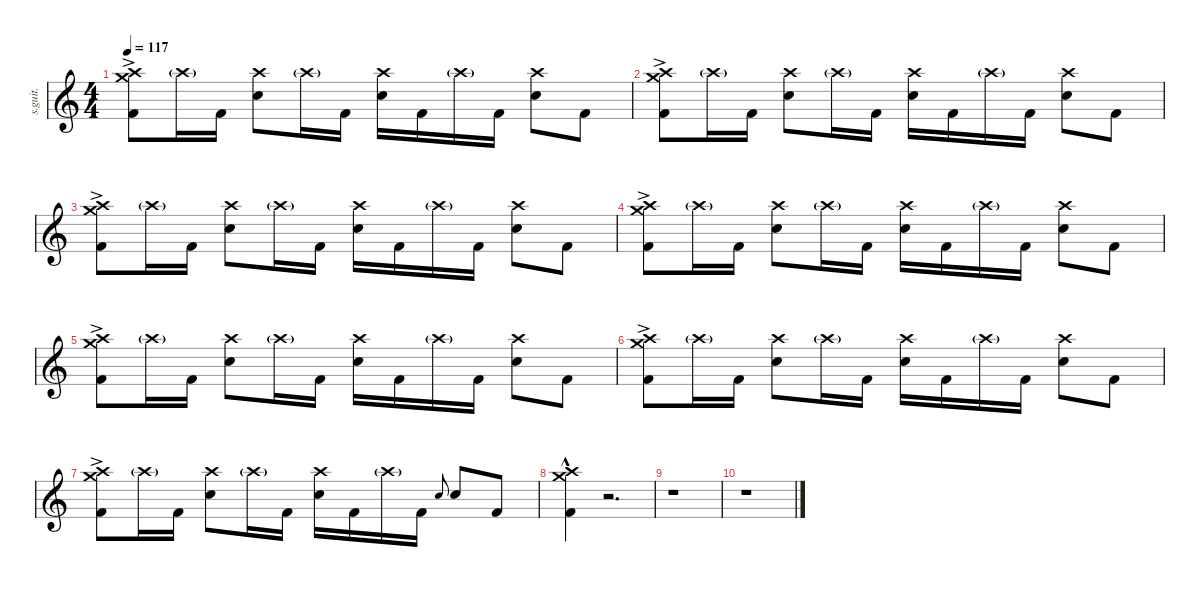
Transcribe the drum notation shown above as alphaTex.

\defaultSystemsLayout 4
\hideDynamics
\bracketExtendMode nobrackets
\track ("Dave Grohl" "s.guit.") {instrument percussion}
\staff {score}
\articulation defaults
\ts (4 4)
\tempo 117
\clef g2
\ks c
("Crash medium (hit)"{ac} "Kick (hit) 2" "Crash high (hit)").8{lyrics (0 "") lyrics (1 "") lyrics (2 "") lyrics (3 "") lyrics (4 "") dy f} "Crash high (hit)"{g}.16{lyrics (0 "") lyrics (1 "") lyrics (2 "") lyrics (3 "") lyrics (4 "")} "Kick (hit) 2".16{lyrics (0 "") lyrics (1 "") lyrics (2 "") lyrics (3 "") lyrics (4 "")} ("Crash high (hit)" "Snare (hit) 2").8{lyrics (0 "") lyrics (1 "") lyrics (2 "") lyrics (3 "") lyrics (4 "")} "Crash high (hit)"{g}.16{lyrics (0 "") lyrics (1 "") lyrics (2 "") lyrics (3 "") lyrics (4 "")} "Kick (hit) 2".16{lyrics (0 "") lyrics (1 "") lyrics (2 "") lyrics (3 "") lyrics (4 "")} ("Snare (hit) 2" "Crash high (hit)").16{lyrics (0 "") lyrics (1 "") lyrics (2 "") lyrics (3 "") lyrics (4 "")} "Kick (hit) 2".16{lyrics (0 "") lyrics (1 "") lyrics (2 "") lyrics (3 "") lyrics (4 "")} "Crash high (hit)"{g}.16{lyrics (0 "") lyrics (1 "") lyrics (2 "") lyrics (3 "") lyrics (4 "")} "Kick (hit) 2".16{lyrics (0 "") lyrics (1 "") lyrics (2 "") lyrics (3 "") lyrics (4 "")} ("Snare (hit) 2" "Crash high (hit)").8{lyrics (0 "") lyrics (1 "") lyrics (2 "") lyrics (3 "") lyrics (4 "")} "Kick (hit) 2".8{lyrics (0 "") lyrics (1 "") lyrics (2 "") lyrics (3 "") lyrics (4 "")} |
("Crash medium (hit)"{ac} "Kick (hit) 2" "Crash high (hit)").8{lyrics (0 "") lyrics (1 "") lyrics (2 "") lyrics (3 "") lyrics (4 "")} "Crash high (hit)"{g}.16{lyrics (0 "") lyrics (1 "") lyrics (2 "") lyrics (3 "") lyrics (4 "")} "Kick (hit) 2".16{lyrics (0 "") lyrics (1 "") lyrics (2 "") lyrics (3 "") lyrics (4 "")} ("Crash high (hit)" "Snare (hit) 2").8{lyrics (0 "") lyrics (1 "") lyrics (2 "") lyrics (3 "") lyrics (4 "")} "Crash high (hit)"{g}.16{lyrics (0 "") lyrics (1 "") lyrics (2 "") lyrics (3 "") lyrics (4 "")} "Kick (hit) 2".16{lyrics (0 "") lyrics (1 "") lyrics (2 "") lyrics (3 "") lyrics (4 "")} ("Snare (hit) 2" "Crash high (hit)").16{lyrics (0 "") lyrics (1 "") lyrics (2 "") lyrics (3 "") lyrics (4 "")} "Kick (hit) 2".16{lyrics (0 "") lyrics (1 "") lyrics (2 "") lyrics (3 "") lyrics (4 "")} "Crash high (hit)"{g}.16{lyrics (0 "") lyrics (1 "") lyrics (2 "") lyrics (3 "") lyrics (4 "")} "Kick (hit) 2".16{lyrics (0 "") lyrics (1 "") lyrics (2 "") lyrics (3 "") lyrics (4 "")} ("Snare (hit) 2" "Crash high (hit)").8{lyrics (0 "") lyrics (1 "") lyrics (2 "") lyrics (3 "") lyrics (4 "")} "Kick (hit) 2".8{lyrics (0 "") lyrics (1 "") lyrics (2 "") lyrics (3 "") lyrics (4 "")} |
("Crash medium (hit)"{ac} "Kick (hit) 2" "Crash high (hit)").8{lyrics (0 "") lyrics (1 "") lyrics (2 "") lyrics (3 "") lyrics (4 "")} "Crash high (hit)"{g}.16{lyrics (0 "") lyrics (1 "") lyrics (2 "") lyrics (3 "") lyrics (4 "")} "Kick (hit) 2".16{lyrics (0 "") lyrics (1 "") lyrics (2 "") lyrics (3 "") lyrics (4 "")} ("Crash high (hit)" "Snare (hit) 2").8{lyrics (0 "") lyrics (1 "") lyrics (2 "") lyrics (3 "") lyrics (4 "")} "Crash high (hit)"{g}.16{lyrics (0 "") lyrics (1 "") lyrics (2 "") lyrics (3 "") lyrics (4 "")} "Kick (hit) 2".16{lyrics (0 "") lyrics (1 "") lyrics (2 "") lyrics (3 "") lyrics (4 "")} ("Snare (hit) 2" "Crash high (hit)").16{lyrics (0 "") lyrics (1 "") lyrics (2 "") lyrics (3 "") lyrics (4 "")} "Kick (hit) 2".16{lyrics (0 "") lyrics (1 "") lyrics (2 "") lyrics (3 "") lyrics (4 "")} "Crash high (hit)"{g}.16{lyrics (0 "") lyrics (1 "") lyrics (2 "") lyrics (3 "") lyrics (4 "")} "Kick (hit) 2".16{lyrics (0 "") lyrics (1 "") lyrics (2 "") lyrics (3 "") lyrics (4 "")} ("Snare (hit) 2" "Crash high (hit)").8{lyrics (0 "") lyrics (1 "") lyrics (2 "") lyrics (3 "") lyrics (4 "")} "Kick (hit) 2".8{lyrics (0 "") lyrics (1 "") lyrics (2 "") lyrics (3 "") lyrics (4 "")} |
("Crash medium (hit)"{ac} "Kick (hit) 2" "Crash high (hit)").8{lyrics (0 "") lyrics (1 "") lyrics (2 "") lyrics (3 "") lyrics (4 "")} "Crash high (hit)"{g}.16{lyrics (0 "") lyrics (1 "") lyrics (2 "") lyrics (3 "") lyrics (4 "")} "Kick (hit) 2".16{lyrics (0 "") lyrics (1 "") lyrics (2 "") lyrics (3 "") lyrics (4 "")} ("Crash high (hit)" "Snare (hit) 2").8{lyrics (0 "") lyrics (1 "") lyrics (2 "") lyrics (3 "") lyrics (4 "")} "Crash high (hit)"{g}.16{lyrics (0 "") lyrics (1 "") lyrics (2 "") lyrics (3 "") lyrics (4 "")} "Kick (hit) 2".16{lyrics (0 "") lyrics (1 "") lyrics (2 "") lyrics (3 "") lyrics (4 "")} ("Snare (hit) 2" "Crash high (hit)").16{lyrics (0 "") lyrics (1 "") lyrics (2 "") lyrics (3 "") lyrics (4 "")} "Kick (hit) 2".16{lyrics (0 "") lyrics (1 "") lyrics (2 "") lyrics (3 "") lyrics (4 "")} "Crash high (hit)"{g}.16{lyrics (0 "") lyrics (1 "") lyrics (2 "") lyrics (3 "") lyrics (4 "")} "Kick (hit) 2".16{lyrics (0 "") lyrics (1 "") lyrics (2 "") lyrics (3 "") lyrics (4 "")} ("Snare (hit) 2" "Crash high (hit)").8{lyrics (0 "") lyrics (1 "") lyrics (2 "") lyrics (3 "") lyrics (4 "")} "Kick (hit) 2".8{lyrics (0 "") lyrics (1 "") lyrics (2 "") lyrics (3 "") lyrics (4 "")} |
("Crash medium (hit)"{ac} "Kick (hit) 2" "Crash high (hit)").8{lyrics (0 "") lyrics (1 "") lyrics (2 "") lyrics (3 "") lyrics (4 "")} "Crash high (hit)"{g}.16{lyrics (0 "") lyrics (1 "") lyrics (2 "") lyrics (3 "") lyrics (4 "")} "Kick (hit) 2".16{lyrics (0 "") lyrics (1 "") lyrics (2 "") lyrics (3 "") lyrics (4 "")} ("Crash high (hit)" "Snare (hit) 2").8{lyrics (0 "") lyrics (1 "") lyrics (2 "") lyrics (3 "") lyrics (4 "")} "Crash high (hit)"{g}.16{lyrics (0 "") lyrics (1 "") lyrics (2 "") lyrics (3 "") lyrics (4 "")} "Kick (hit) 2".16{lyrics (0 "") lyrics (1 "") lyrics (2 "") lyrics (3 "") lyrics (4 "")} ("Snare (hit) 2" "Crash high (hit)").16{lyrics (0 "") lyrics (1 "") lyrics (2 "") lyrics (3 "") lyrics (4 "")} "Kick (hit) 2".16{lyrics (0 "") lyrics (1 "") lyrics (2 "") lyrics (3 "") lyrics (4 "")} "Crash high (hit)"{g}.16{lyrics (0 "") lyrics (1 "") lyrics (2 "") lyrics (3 "") lyrics (4 "")} "Kick (hit) 2".16{lyrics (0 "") lyrics (1 "") lyrics (2 "") lyrics (3 "") lyrics (4 "")} ("Snare (hit) 2" "Crash high (hit)").8{lyrics (0 "") lyrics (1 "") lyrics (2 "") lyrics (3 "") lyrics (4 "")} "Kick (hit) 2".8{lyrics (0 "") lyrics (1 "") lyrics (2 "") lyrics (3 "") lyrics (4 "")} |
("Crash medium (hit)"{ac} "Kick (hit) 2" "Crash high (hit)").8{lyrics (0 "") lyrics (1 "") lyrics (2 "") lyrics (3 "") lyrics (4 "")} "Crash high (hit)"{g}.16{lyrics (0 "") lyrics (1 "") lyrics (2 "") lyrics (3 "") lyrics (4 "")} "Kick (hit) 2".16{lyrics (0 "") lyrics (1 "") lyrics (2 "") lyrics (3 "") lyrics (4 "")} ("Crash high (hit)" "Snare (hit) 2").8{lyrics (0 "") lyrics (1 "") lyrics (2 "") lyrics (3 "") lyrics (4 "")} "Crash high (hit)"{g}.16{lyrics (0 "") lyrics (1 "") lyrics (2 "") lyrics (3 "") lyrics (4 "")} "Kick (hit) 2".16{lyrics (0 "") lyrics (1 "") lyrics (2 "") lyrics (3 "") lyrics (4 "")} ("Snare (hit) 2" "Crash high (hit)").16{lyrics (0 "") lyrics (1 "") lyrics (2 "") lyrics (3 "") lyrics (4 "")} "Kick (hit) 2".16{lyrics (0 "") lyrics (1 "") lyrics (2 "") lyrics (3 "") lyrics (4 "")} "Crash high (hit)"{g}.16{lyrics (0 "") lyrics (1 "") lyrics (2 "") lyrics (3 "") lyrics (4 "")} "Kick (hit) 2".16{lyrics (0 "") lyrics (1 "") lyrics (2 "") lyrics (3 "") lyrics (4 "")} ("Snare (hit) 2" "Crash high (hit)").8{lyrics (0 "") lyrics (1 "") lyrics (2 "") lyrics (3 "") lyrics (4 "")} "Kick (hit) 2".8{lyrics (0 "") lyrics (1 "") lyrics (2 "") lyrics (3 "") lyrics (4 "")} |
("Crash medium (hit)"{ac} "Kick (hit) 2" "Crash high (hit)").8{lyrics (0 "") lyrics (1 "") lyrics (2 "") lyrics (3 "") lyrics (4 "")} "Crash high (hit)"{g}.16{lyrics (0 "") lyrics (1 "") lyrics (2 "") lyrics (3 "") lyrics (4 "")} "Kick (hit) 2".16{lyrics (0 "") lyrics (1 "") lyrics (2 "") lyrics (3 "") lyrics (4 "")} ("Crash high (hit)" "Snare (hit) 2").8{lyrics (0 "") lyrics (1 "") lyrics (2 "") lyrics (3 "") lyrics (4 "")} "Crash high (hit)"{g}.16{lyrics (0 "") lyrics (1 "") lyrics (2 "") lyrics (3 "") lyrics (4 "")} "Kick (hit) 2".16{lyrics (0 "") lyrics (1 "") lyrics (2 "") lyrics (3 "") lyrics (4 "")} ("Snare (hit) 2" "Crash high (hit)").16{lyrics (0 "") lyrics (1 "") lyrics (2 "") lyrics (3 "") lyrics (4 "")} "Kick (hit) 2".16{lyrics (0 "") lyrics (1 "") lyrics (2 "") lyrics (3 "") lyrics (4 "")} "Crash high (hit)"{g}.16{lyrics (0 "") lyrics (1 "") lyrics (2 "") lyrics (3 "") lyrics (4 "")} "Kick (hit) 2".16{lyrics (0 "") lyrics (1 "") lyrics (2 "") lyrics (3 "") lyrics (4 "")} "Snare (hit) 2".8{lyrics (0 "") lyrics (1 "") lyrics (2 "") lyrics (3 "") lyrics (4 "") gr onbeat} "Snare (hit) 2".8{lyrics (0 "") lyrics (1 "") lyrics (2 "") lyrics (3 "") lyrics (4 "")} "Kick (hit) 2".8{lyrics (0 "") lyrics (1 "") lyrics (2 "") lyrics (3 "") lyrics (4 "")} |
("Crash medium (hit)"{hac} "Kick (hit) 2" "Crash high (hit)"{hac}).4{lyrics (0 "") lyrics (1 "") lyrics (2 "") lyrics (3 "") lyrics (4 "")} r.2{d} |
r.1 |
r.1
